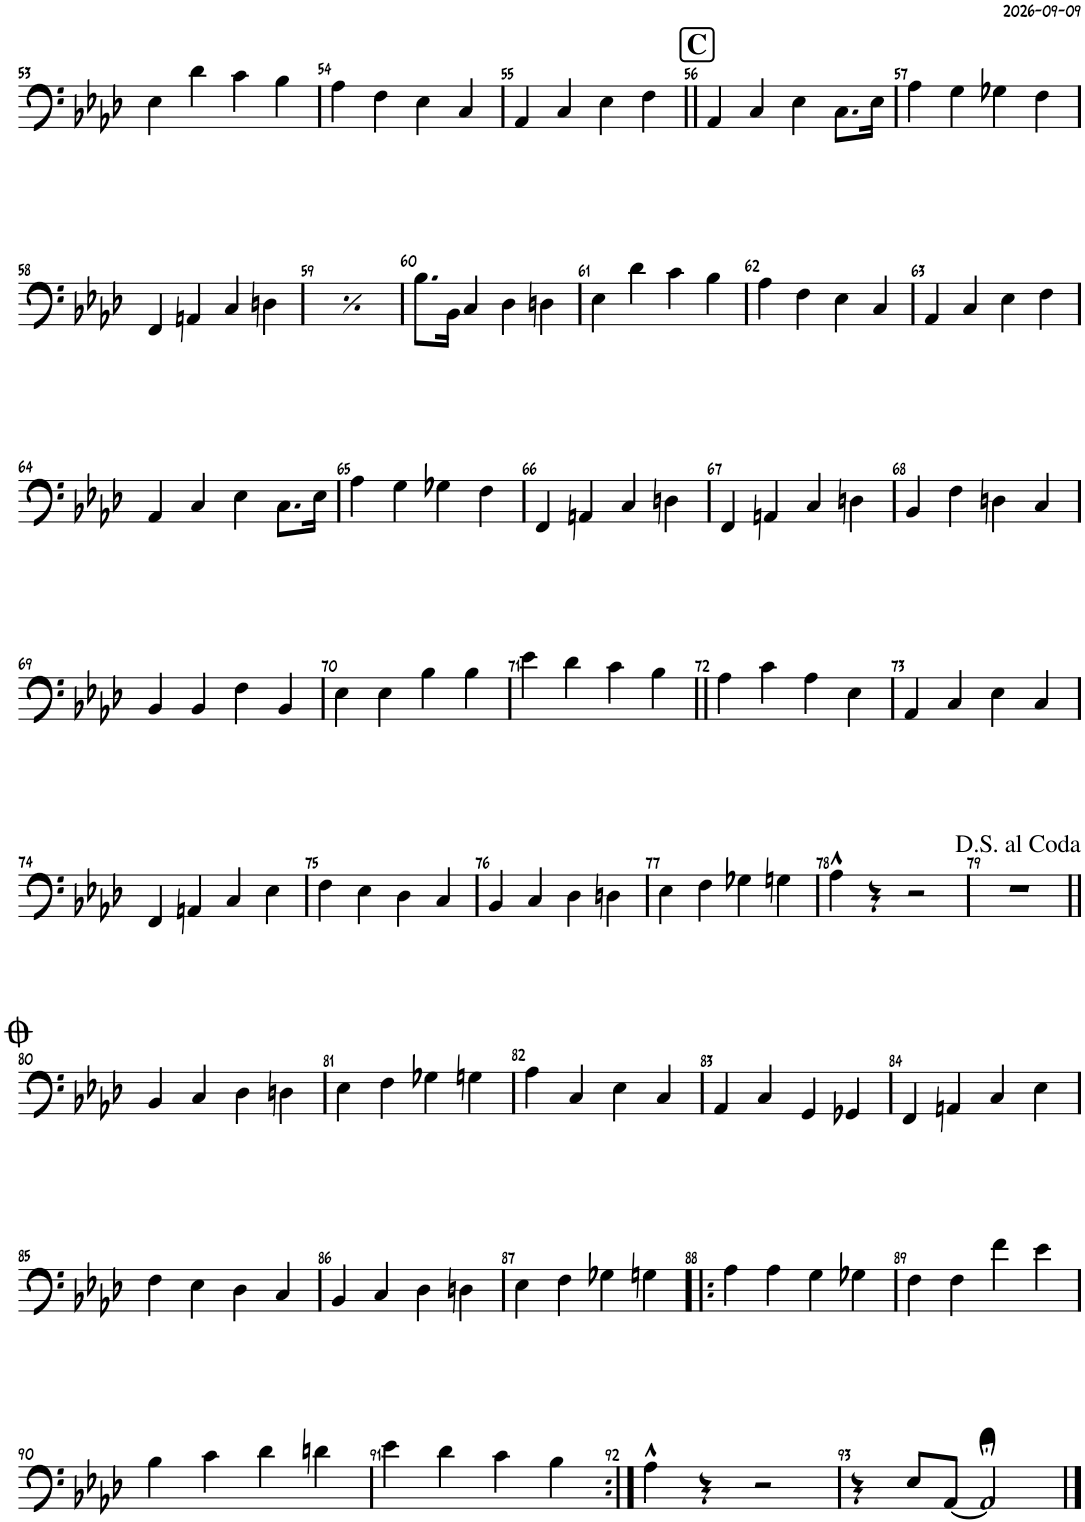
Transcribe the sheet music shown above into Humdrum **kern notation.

**kern
*part1
*staff1
*I"Electric Bass
*I'El. B.
!!LO:PB:g=z
*clefF4
*Trd7c12
*k[b-e-a-d-]
*M4/4
=53
4E-\
4d-\
4c\
4B-\
=54
4A-\
4F\
4E-\
4C/
=55
4AA-/
4C/
4E-\
4F\
!!LO:REH:place=s1:a:B:cj:fs=14:t=C
=56||
4AA-/
4C/
4E-\
8.C\L
16E-\Jk
=57
4A-\
4G\
4G-X\
4F\
!!LO:LB:g=z
=58
4FF/
4AAn/
4C/
4Dn\
=59
4FF/
4AAn/
4C/
4Dn\
=60
8.B-\L
16BB-\Jk
4C/
4D-\
4Dn\
=61
4E-\
4d-\
4c\
4B-\
=62
4A-\
4F\
4E-\
4C/
=63
4AA-/
4C/
4E-\
4F\
!!LO:LB:g=z
=64
4AA-/
4C/
4E-\
8.C\L
16E-\Jk
=65
4A-\
4G\
4G-X\
4F\
=66
4FF/
4AAn/
4C/
4Dn\
=67
4FF/
4AAn/
4C/
4Dn\
=68
4BB-/
4F\
4Dn\
4C/
!!LO:LB:g=z
=69
4BB-/
4BB-/
4F\
4BB-/
=70
4E-\
4E-\
4B-\
4B-\
=71
4e-\
4d-\
4c\
4B-\
=72||
4A-\
4c\
4A-\
4E-\
=73
4AA-/
4C/
4E-\
4C/
!!LO:LB:g=z
=74
4FF/
4AAn/
4C/
4E-\
=75
4F\
4E-\
4D-\
4C/
=76
4BB-/
4C/
4D-\
4Dn\
=77
4E-\
4F\
4G-X\
4Gn\
=78
4A-^^\
4r
2r
=79
1r
!!LO:LB:g=z
=80||
4BB-/
4C/
4D-\
4Dn\
=81
4E-\
4F\
4G-X\
4Gn\
=82
4A-\
4C/
4E-\
4C/
=83
4AA-/
4C/
4GG/
4GG-X/
=84
4FF/
4AAn/
4C/
4E-\
!!LO:LB:g=z
=85
4F\
4E-\
4D-\
4C/
=86
4BB-/
4C/
4D-\
4Dn\
=87
4E-\
4F\
4G-X\
4Gn\
=88!|:
4A-\
4A-\
4G\
4G-X\
=89
4F\
4F\
4f\
4e-\
!!LO:LB:g=z
=90
4B-\
4c\
4d-\
4dn\
=91
4e-\
4d-\
4c\
4B-\
=92:|!
4A-^^\
4r
2r
=93
4r
8E-/L
[8AA-/J
2AA-;</]
==
*-
